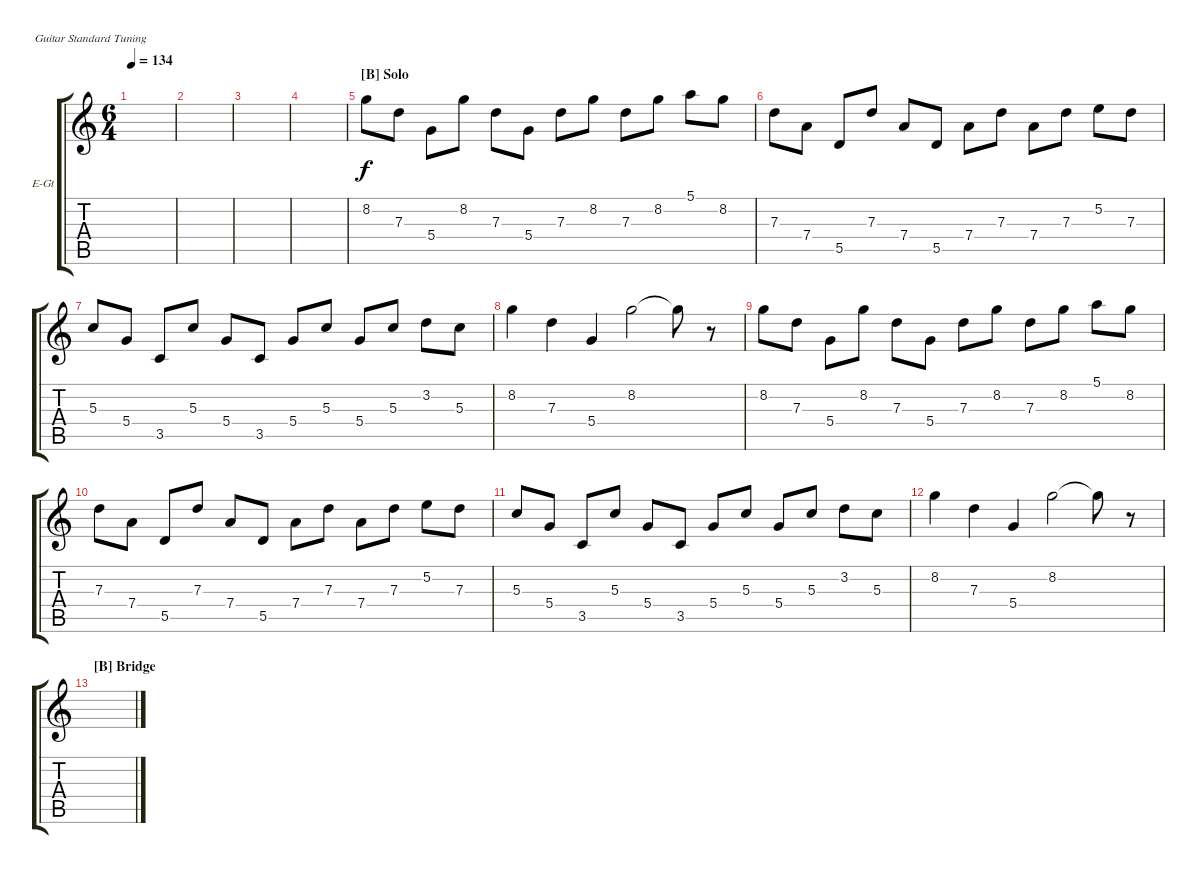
\defaultSystemsLayout 4
\bracketExtendMode groupsimilarinstruments
\firstSystemTrackNameOrientation horizontal
\otherSystemsTrackNameOrientation horizontal
\track ("Electric Guitar 2" "E-Gt") {instrument distortionguitar}
\staff {score tabs}
\tuning (E4 B3 G3 D3 A2 E2)
\ts (6 4)
\tempo 134
\clef g2
\scale
0.333333
\ks c
|
\scale
0.333333 |
\scale
0.333333 |
\scale
0.333333 |
\section ("B" "Solo")
\scale
0.333333 8.2.8 7.3.8 5.4.8 8.2.8 7.3.8 5.4.8 7.3.8 8.2.8 7.3.8 8.2.8 5.1.8 8.2.8 |
\scale
0.333333 7.3.8 7.4.8 5.5.8 7.3.8 7.4.8 5.5.8 7.4.8 7.3.8 7.4.8 7.3.8 5.2.8 7.3.8 |
\scale
0.333333 5.3.8 5.4.8 3.5.8 5.3.8 5.4.8 3.5.8 5.4.8 5.3.8 5.4.8 5.3.8 3.2.8 5.3.8 |
\scale
0.333333 8.2.4 7.3.4 5.4.4 8.2.2 8.2{t}.8 r.8 |
\scale
0.333333 8.2.8 7.3.8 5.4.8 8.2.8 7.3.8 5.4.8 7.3.8 8.2.8 7.3.8 8.2.8 5.1.8 8.2.8 |
\scale
0.333333 7.3.8 7.4.8 5.5.8 7.3.8 7.4.8 5.5.8 7.4.8 7.3.8 7.4.8 7.3.8 5.2.8 7.3.8 |
\scale
0.333333 5.3.8 5.4.8 3.5.8 5.3.8 5.4.8 3.5.8 5.4.8 5.3.8 5.4.8 5.3.8 3.2.8 5.3.8 |
\scale
0.333333 8.2.4 7.3.4 5.4.4 8.2.2 8.2{t}.8 r.8 |
\section ("B" "Bridge")
\scale
0.333333 |
\scale
0.333333 |
\scale
0.333333 |
\scale
0.333333
